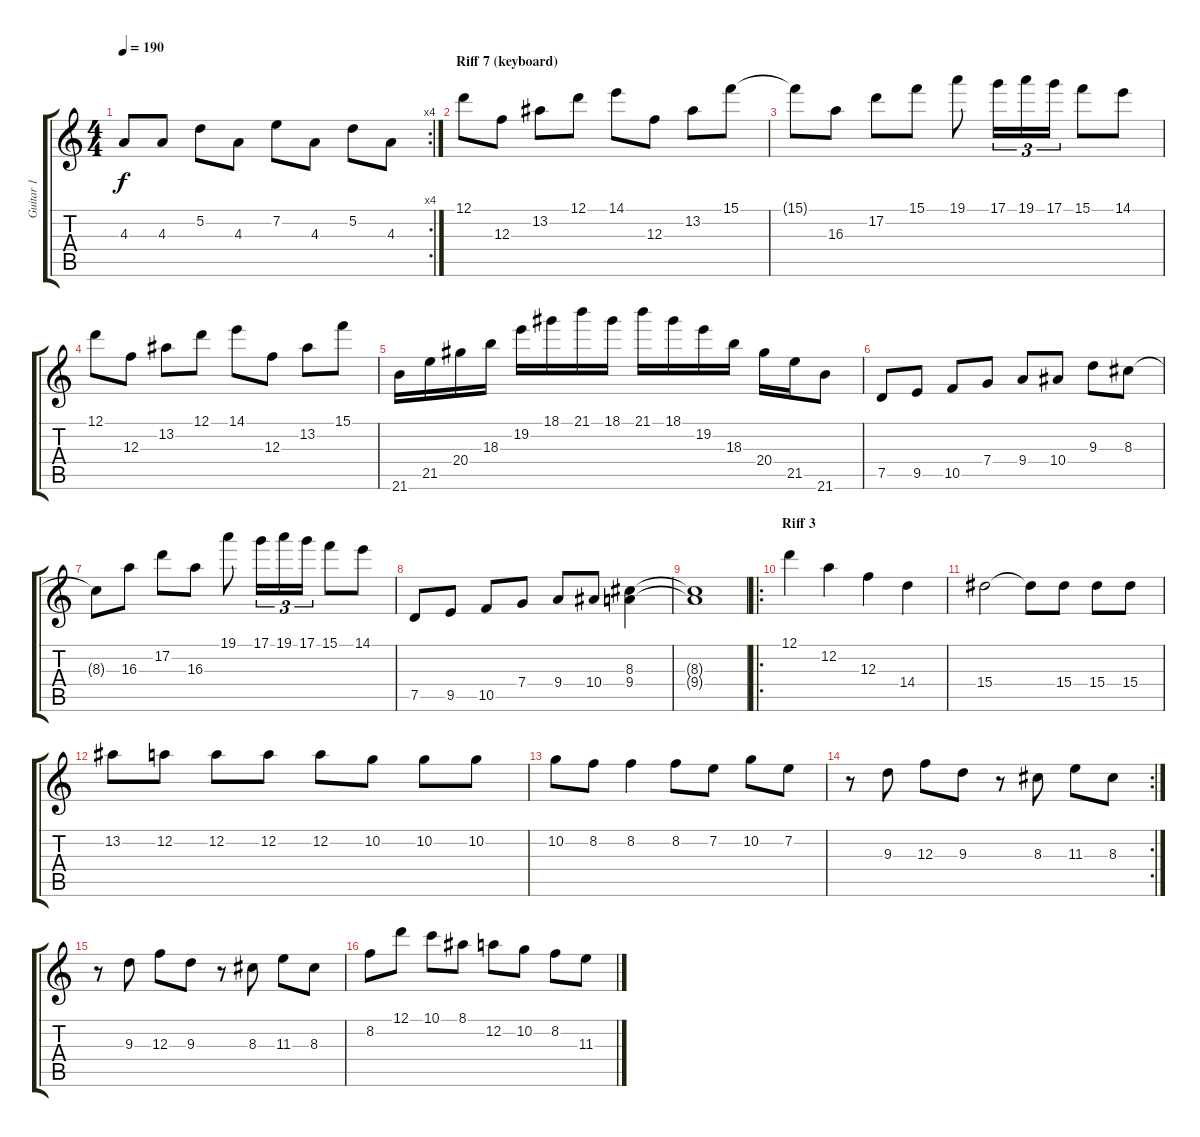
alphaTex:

\track ("Guitar 1" "Guitar 1") {instrument distortionguitar}
\staff {score tabs}
\tuning (D4 A3 F3 C3 G2 D2) {hide}
\rc 4
\ts (4 4)
\tempo 190
\clef g2
\ks c
4.3{t}.8{dy f} 4.3.8 5.2.8 4.3.8 7.2.8 4.3.8 5.2.8 4.3.8 |
\section ("" "Riff 7 (keyboard)")
12.1.8{instrument synthbrass1} 12.3.8 13.2.8 12.1.8 14.1.8 12.3.8 13.2.8 15.1.8 |
15.1{t}.8 16.3.8 17.2.8 15.1.8 19.1.8 17.1.16{tu (3 2)} 19.1.16{tu (3 2)} 17.1.16{tu (3 2)} 15.1.8 14.1.8 |
12.1.8 12.3.8 13.2.8 12.1.8 14.1.8 12.3.8 13.2.8 15.1.8 |
21.6.16 21.5.16 20.4.16 18.3.16 19.2.16 18.1.16 21.1.16 18.1.16 21.1.16 18.1.16 19.2.16 18.3.16 20.4.16 21.5.16 21.6.8 |
7.5.8 9.5.8 10.5.8 7.4.8 9.4.8 10.4.8 9.3.8 8.3.8 |
8.3{t}.8 16.3.8 17.2.8 16.3.8 19.1.8 17.1.16{tu (3 2)} 19.1.16{tu (3 2)} 17.1.16{tu (3 2)} 15.1.8 14.1.8 |
7.5.8{instrument distortionguitar} 9.5.8 10.5.8 7.4.8 9.4.8 10.4.8 (8.3 9.4).4 |
(8.3{t} 9.4{t}).1 |
\ro
\section ("" "Riff 3")
12.1.4 12.2.4 12.3.4 14.4.4 |
15.4.2 15.4{t}.8 15.4.8 15.4.8 15.4.8 |
13.2.8 12.2.8 12.2.8 12.2.8 12.2.8 10.2.8 10.2.8 10.2.8 |
10.2.8 8.2.8 8.2.4 8.2.8 7.2.8 10.2.8 7.2.8 |
\rc 2
r.8 9.3.8 12.3.8 9.3.8 r.8 8.3.8 11.3.8 8.3.8 |
r.8 9.3.8 12.3.8 9.3.8 r.8 8.3.8 11.3.8 8.3.8 |
8.2.8 12.1.8 10.1.8 8.1.8 12.2.8 10.2.8 8.2.8 11.3.8
